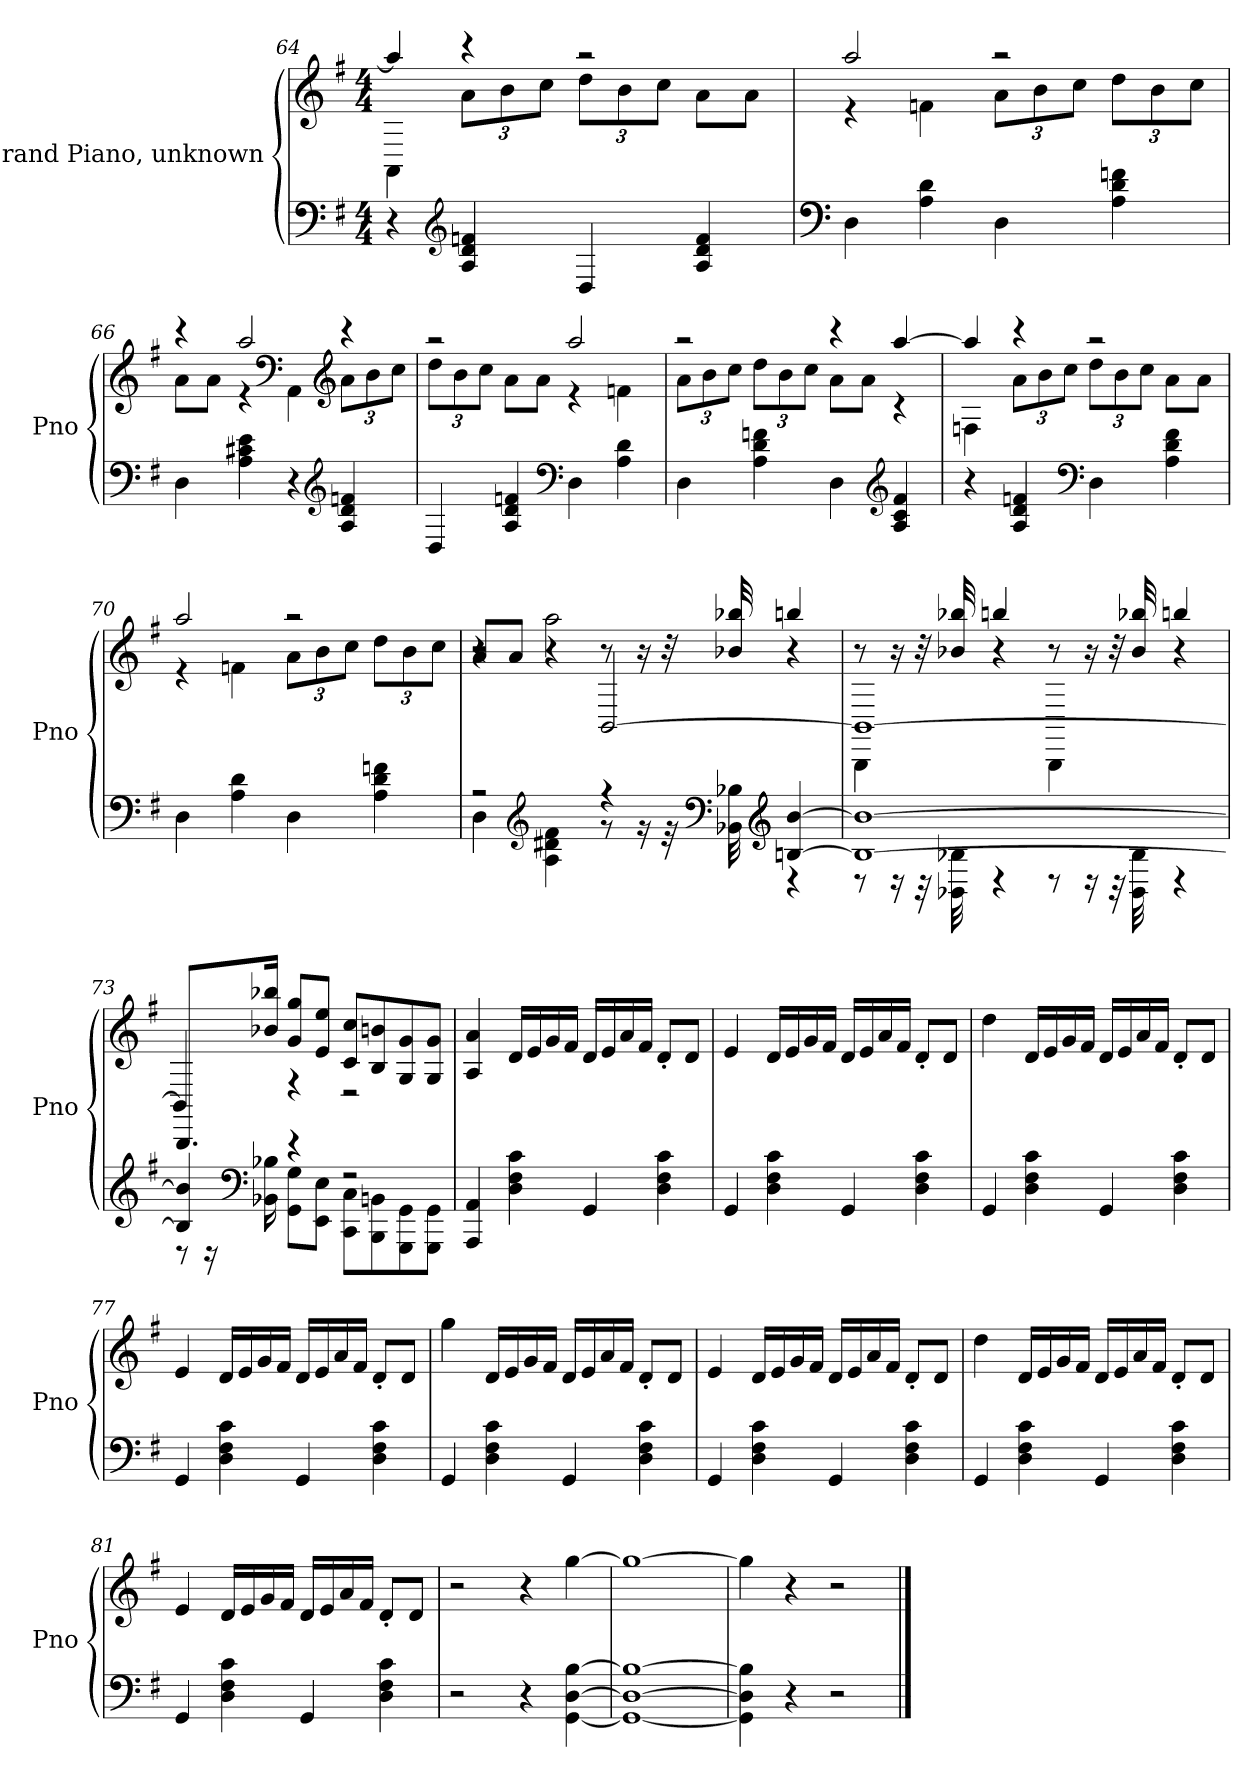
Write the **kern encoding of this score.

**kern	**kern
*part1	*part1
*staff2	*staff1
*I"Grand Piano, unknown	*
*I'Pno	*
*clefF4	*clefG2
*k[f#]	*k[f#]
*M4/4	*M4/4
=64	=64
*	*^
4r	4aa/]	4AA\
*clefG2	*	*
*	*	*Xbrackettup
4A/ 4d/ 4fn/	4r	12a\L
.	.	12b\
.	.	12cc\J
4D/	2r	12dd\L
.	.	12b\
.	.	12cc\J
4A/ 4d/ 4f/	.	8a\L
.	.	8a\J
=65	=65	=65
*clefF4	*	*
4D\	2aa/	4r
4A\ 4d\	.	4fn\
4D\	2r	12a\L
.	.	12b\
.	.	12cc\J
4A\ 4d\ 4fn\	.	12dd\L
.	.	12b\
.	.	12cc\J
!!LO:LB:g=z	!!
=66	=66	=66
4D\	4r	8a\L
.	.	8a\J
4A\ 4c#X\ 4e\	2aa/	4r
*	*clefF4	*
4r	.	4AA\
*clefG2	*clefG2	*
4A/ 4d/ 4fn/	4r	12a\L
.	.	12b\
.	.	12cc\J
=67	=67	=67
4D/	2r	12dd\L
.	.	12b\
.	.	12cc\J
4A/ 4d/ 4fn/	.	8a\L
.	.	8a\J
*clefF4	*	*
4D\	2aa/	4r
4A\ 4d\	.	4fn\
=68	=68	=68
4D\	2r	12a\L
.	.	12b\
.	.	12cc\J
4A\ 4d\ 4fn\	.	12dd\L
.	.	12b\
.	.	12cc\J
4D\	4r	8a\L
.	.	8a\J
*clefG2	*	*
4A/ 4c/ 4f/	[4aa/	4r
=69	=69	=69
4r	4aa/]	4Fn\
4A/ 4d/ 4fn/	4r	12a\L
.	.	12b\
.	.	12cc\J
*clefF4	*	*
4D\	2r	12dd\L
.	.	12b\
.	.	12cc\J
4A\ 4d\ 4f\	.	8a\L
.	.	8a\J
!!LO:LB:g=z	!!
=70	=70	=70
4D\	2aa/	4r
4A\ 4d\	.	4fn\
4D\	2r	12a\L
.	.	12b\
.	.	12cc\J
4A\ 4d\ 4fn\	.	12dd\L
.	.	12b\
.	.	12cc\J
=71	=71	=71
*^	*	*^
2r	4D\	8a/L	4r	2r
.	.	8a/J	.	.
*clefG2	*	*	*	*
.	4A\ 4d#X\ 4f#\	4r	2aa\	.
4r	8r	8r	.	[2BB/
.	16r	16r	.	.
.	32r	32r	.	.
*clefF4	*	*	*	*
.	32BB-X\ 32B-X\	32b-X/ 32bb-X/	.	.
*clefG2	*	*	*	*
[4Bn/ [4b/	4r	4bbn/	4r	.
=72	=72	=72	=72	=72
1B_ 1b_	8r	8r	4BBB\	1BB_
.	16r	16r	.	.
.	32r	32r	.	.
.	32BB-X\ 32B-X\	32b-X/ 32bb-X/	.	.
.	4r	4bbn/	4r	.
.	8r	8r	4BBB\	.
.	16r	16r	.	.
.	32r	32r	.	.
.	32BB-\ 32B-\	32b-/ 32bb-X/	.	.
.	4r	4bbn/	4r	.
*	*	*	*v	*v
!!LO:PB:g=z
=73	=73	=73	=73
4B/] 4b/]	8r	8.BBB/L	4BB/]
.	16r	.	.
*clefF4	*	*	*
.	16BB-X\ 16B-X\	16b-X/ 16bb-X/Jk	.
4r	8GG\ 8G\L	8g/ 8gg/L	4r
.	8EE\ 8E\J	8e/ 8ee/J	.
2r	8CC\ 8C\L	8c/ 8cc/L	2r
.	8BBB\ 8BBn\	8B/ 8bn/	.
.	8GGG\ 8GG\	8G/ 8g/	.
.	8GGG\ 8GG\J	8G/ 8g/J	.
*v	*v	*	*
*	*v	*v
=74	=74
4AAA/ 4AA/	4A/ 4a/
4D\ 4F#\ 4c\	16d/LL
.	16e/
.	16g/
.	16f#/JJ
4GG/	16d/LL
.	16e/
.	16a/
.	16f#/JJ
4D\ 4F#\ 4c\	8d'/L
.	8d/J
=75	=75
4GG/	4e/
4D\ 4F#\ 4c\	16d/LL
.	16e/
.	16g/
.	16f#/JJ
4GG/	16d/LL
.	16e/
.	16a/
.	16f#/JJ
4D\ 4F#\ 4c\	8d'/L
.	8d/J
=76	=76
4GG/	4dd\
4D\ 4F#\ 4c\	16d/LL
.	16e/
.	16g/
.	16f#/JJ
4GG/	16d/LL
.	16e/
.	16a/
.	16f#/JJ
4D\ 4F#\ 4c\	8d'/L
.	8d/J
!!LO:LB:g=z
=77	=77
4GG/	4e/
4D\ 4F#\ 4c\	16d/LL
.	16e/
.	16g/
.	16f#/JJ
4GG/	16d/LL
.	16e/
.	16a/
.	16f#/JJ
4D\ 4F#\ 4c\	8d'/L
.	8d/J
=78	=78
4GG/	4gg\
4D\ 4F#\ 4c\	16d/LL
.	16e/
.	16g/
.	16f#/JJ
4GG/	16d/LL
.	16e/
.	16a/
.	16f#/JJ
4D\ 4F#\ 4c\	8d'/L
.	8d/J
=79	=79
4GG/	4e/
4D\ 4F#\ 4c\	16d/LL
.	16e/
.	16g/
.	16f#/JJ
4GG/	16d/LL
.	16e/
.	16a/
.	16f#/JJ
4D\ 4F#\ 4c\	8d'/L
.	8d/J
=80	=80
4GG/	4dd\
4D\ 4F#\ 4c\	16d/LL
.	16e/
.	16g/
.	16f#/JJ
4GG/	16d/LL
.	16e/
.	16a/
.	16f#/JJ
4D\ 4F#\ 4c\	8d'/L
.	8d/J
!!LO:LB:g=z
=81	=81
4GG/	4e/
4D\ 4F#\ 4c\	16d/LL
.	16e/
.	16g/
.	16f#/JJ
4GG/	16d/LL
.	16e/
.	16a/
.	16f#/JJ
4D\ 4F#\ 4c\	8d'/L
.	8d/J
=82	=82
2r	2r
4r	4r
[4GG\ [4D\ [4B\	[4gg\
=83	=83
1GG_ 1D_ 1B_	1gg_
=84	=84
4GG\] 4D\] 4B\]	4gg\]
4r	4r
2r	2r
==	==
*-	*-
